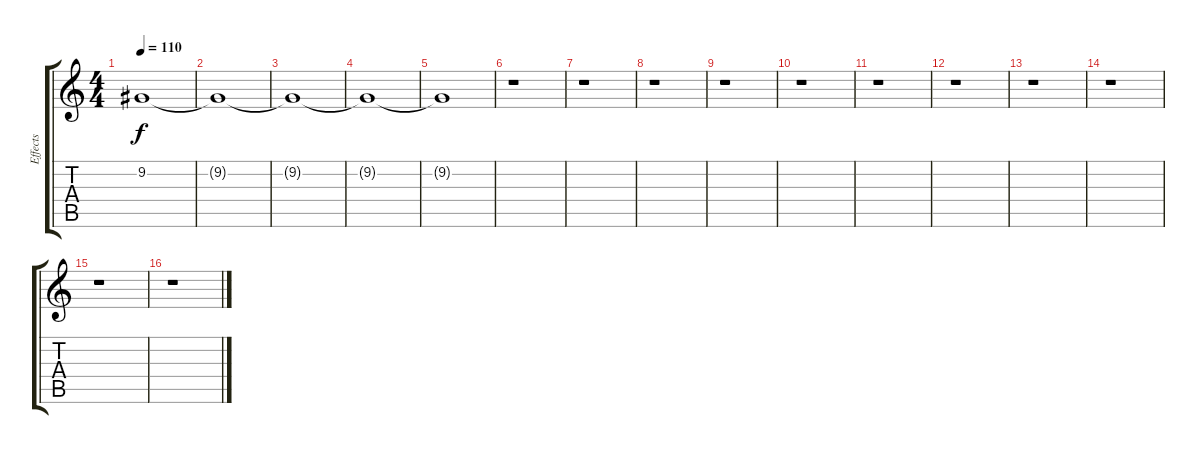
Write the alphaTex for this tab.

\track ("Effects" "Effects") {instrument applause}
\staff {score tabs}
\tuning (E4 B3 G3 D3 A2 E2) {hide}
\ts (4 4)
\tempo 110
\clef g2
\ks c
9.2{t}.1{dy f} |
9.2{t}.1 |
9.2{t}.1 |
9.2{t}.1 |
9.2{t}.1 |
r.1 |
r.1 |
r.1 |
r.1 |
r.1 |
r.1 |
r.1 |
r.1 |
r.1 |
r.1 |
r.1
